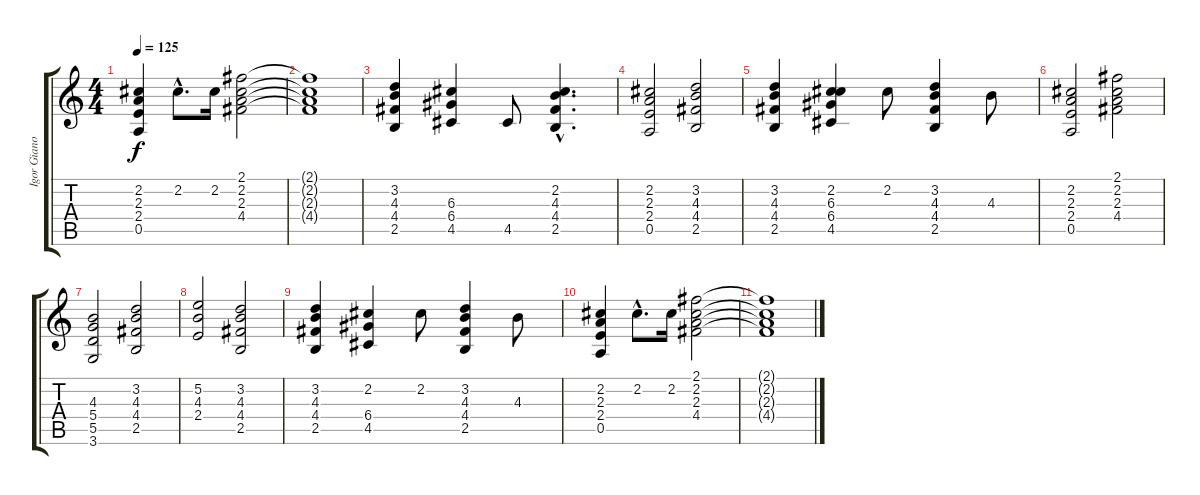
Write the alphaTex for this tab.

\track ("Igor Gianola - guitar" "Igor Giano") {instrument acousticguitarnylon}
\staff {score tabs}
\tuning (E4 B3 G3 D3 A2 E2) {hide}
\ts (4 4)
\tempo 125
\clef g2
\ks c
(2.2 2.3 2.4 0.5).4{dy f} 2.2{hac}.8{d} 2.2.16 (2.1 2.2 2.3 4.4).2 |
(2.1{t} 2.2{t} 2.3{t} 4.4{t}).1 |
(3.2 4.3 4.4 2.5).4 (6.3 6.4 4.5).4 4.5.8 (2.2{hac} 4.3{hac} 4.4{hac} 2.5{hac}).4{d} |
(2.2 2.3 2.4 0.5).2 (3.2 4.3 4.4 2.5).2 |
(3.2 4.3 4.4 2.5).4{volume 10} (2.2 6.3 6.4 4.5).4 2.2.8 (3.2 4.3 4.4 2.5).4 4.3.8 |
(2.2 2.3 2.4 0.5).2 (2.1 2.2 2.3 4.4).2 |
(4.3 5.4 5.5 3.6).2{volume 6} (3.2 4.3 4.4 2.5).2 |
(5.2 4.3 2.4).2 (3.2 4.3 4.4 2.5).2 |
(3.2 4.3 4.4 2.5).4{volume 0} (2.2 6.4 4.5).4 2.2.8 (3.2 4.3 4.4 2.5).4 4.3.8 |
(2.2 2.3 2.4 0.5).4 2.2{hac}.8{d} 2.2.16 (2.1 2.2 2.3 4.4).2 |
(2.1{t} 2.2{t} 2.3{t} 4.4{t}).1
